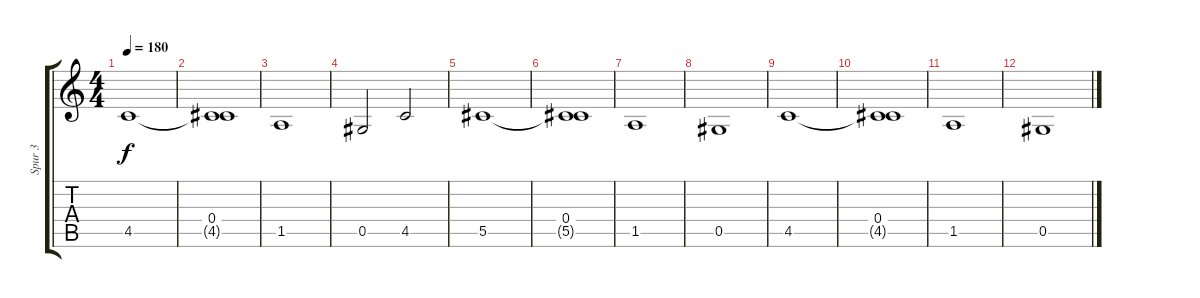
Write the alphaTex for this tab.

\track ("Spur 3" "Spur 3") {instrument electricguitarclean}
\staff {score tabs}
\tuning (Eb4 Bb3 Gb3 Db3 Ab2 Db2) {hide}
\ts (4 4)
\tempo 180
\clef g2
\ks c
4.5.1{dy f} |
(0.4 4.5{t}).1 |
1.5.1 |
0.5.2 4.5.2 |
5.5.1 |
(0.4 5.5{t}).1 |
1.5.1{instrument electricguitarclean} |
0.5.1 |
4.5.1 |
(0.4 4.5{t}).1 |
1.5.1 |
0.5.1
